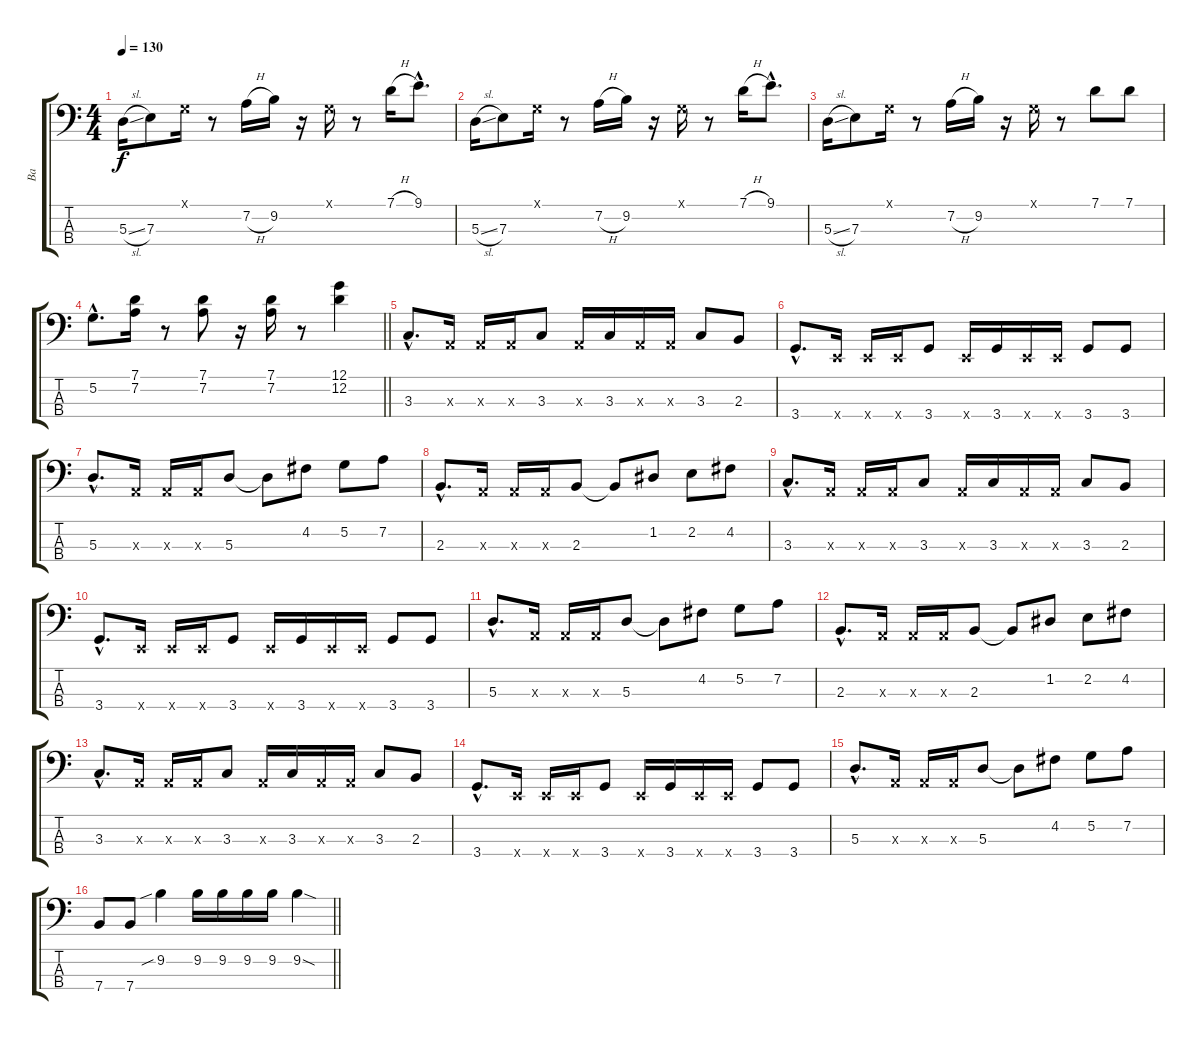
\track ("Ba" "Ba") {instrument electricbassfinger}
\staff {score tabs}
\tuning (G2 D2 A1 E1) {hide}
\ts (4 4)
\tempo 130
\clef f4
\ks c
5.3{sl}.16{dy f} 7.3.8 0.1{x}.16 r.8 7.2{h}.16 9.2.16 r.16 0.1{x}.16 r.8 7.1{h}.16 9.1{hac}.8{d} |
5.3{sl}.16 7.3.8 0.1{x}.16 r.8 7.2{h}.16 9.2.16 r.16 0.1{x}.16 r.8 7.1{h}.16 9.1{hac}.8{d} |
5.3{sl}.16 7.3.8 0.1{x}.16 r.8 7.2{h}.16 9.2.16 r.16 0.1{x}.16 r.8 7.1.8 7.1.8 |
\barLineRight lightlight
5.2{hac}.8{d} (7.1 7.2).16 r.8 (7.1 7.2).8 r.16 (7.1 7.2).16 r.8 (12.1 12.2).4 |
3.3{hac}.8{d} 0.3{x}.16 0.3{x}.16 0.3{x}.16 3.3.8 0.3{x}.16 3.3.16 0.3{x}.16 0.3{x}.16 3.3.8 2.3.8 |
3.4{hac}.8{d} 0.4{x}.16 0.4{x}.16 0.4{x}.16 3.4.8 0.4{x}.16 3.4.16 0.4{x}.16 0.4{x}.16 3.4.8 3.4.8 |
5.3{hac}.8{d} 0.3{x}.16 0.3{x}.16 0.3{x}.16 5.3.8 5.3{t}.8 4.2.8 5.2.8 7.2.8 |
2.3{hac}.8{d} 0.3{x}.16 0.3{x}.16 0.3{x}.16 2.3.8 2.3{t}.8 1.2.8 2.2.8 4.2.8 |
3.3{hac}.8{d} 0.3{x}.16 0.3{x}.16 0.3{x}.16 3.3.8 0.3{x}.16 3.3.16 0.3{x}.16 0.3{x}.16 3.3.8 2.3.8 |
3.4{hac}.8{d} 0.4{x}.16 0.4{x}.16 0.4{x}.16 3.4.8 0.4{x}.16 3.4.16 0.4{x}.16 0.4{x}.16 3.4.8 3.4.8 |
5.3{hac}.8{d} 0.3{x}.16 0.3{x}.16 0.3{x}.16 5.3.8 5.3{t}.8 4.2.8 5.2.8 7.2.8 |
2.3{hac}.8{d} 0.3{x}.16 0.3{x}.16 0.3{x}.16 2.3.8 2.3{t}.8 1.2.8 2.2.8 4.2.8 |
3.3{hac}.8{d} 0.3{x}.16 0.3{x}.16 0.3{x}.16 3.3.8 0.3{x}.16 3.3.16 0.3{x}.16 0.3{x}.16 3.3.8 2.3.8 |
3.4{hac}.8{d} 0.4{x}.16 0.4{x}.16 0.4{x}.16 3.4.8 0.4{x}.16 3.4.16 0.4{x}.16 0.4{x}.16 3.4.8 3.4.8 |
5.3{hac}.8{d} 0.3{x}.16 0.3{x}.16 0.3{x}.16 5.3.8 5.3{t}.8 4.2.8 5.2.8 7.2.8 |
\barLineRight lightlight
7.4.8 7.4.8 9.2{sib}.4 9.2.16 9.2.16 9.2.16 9.2.16 9.2{sod}.4
